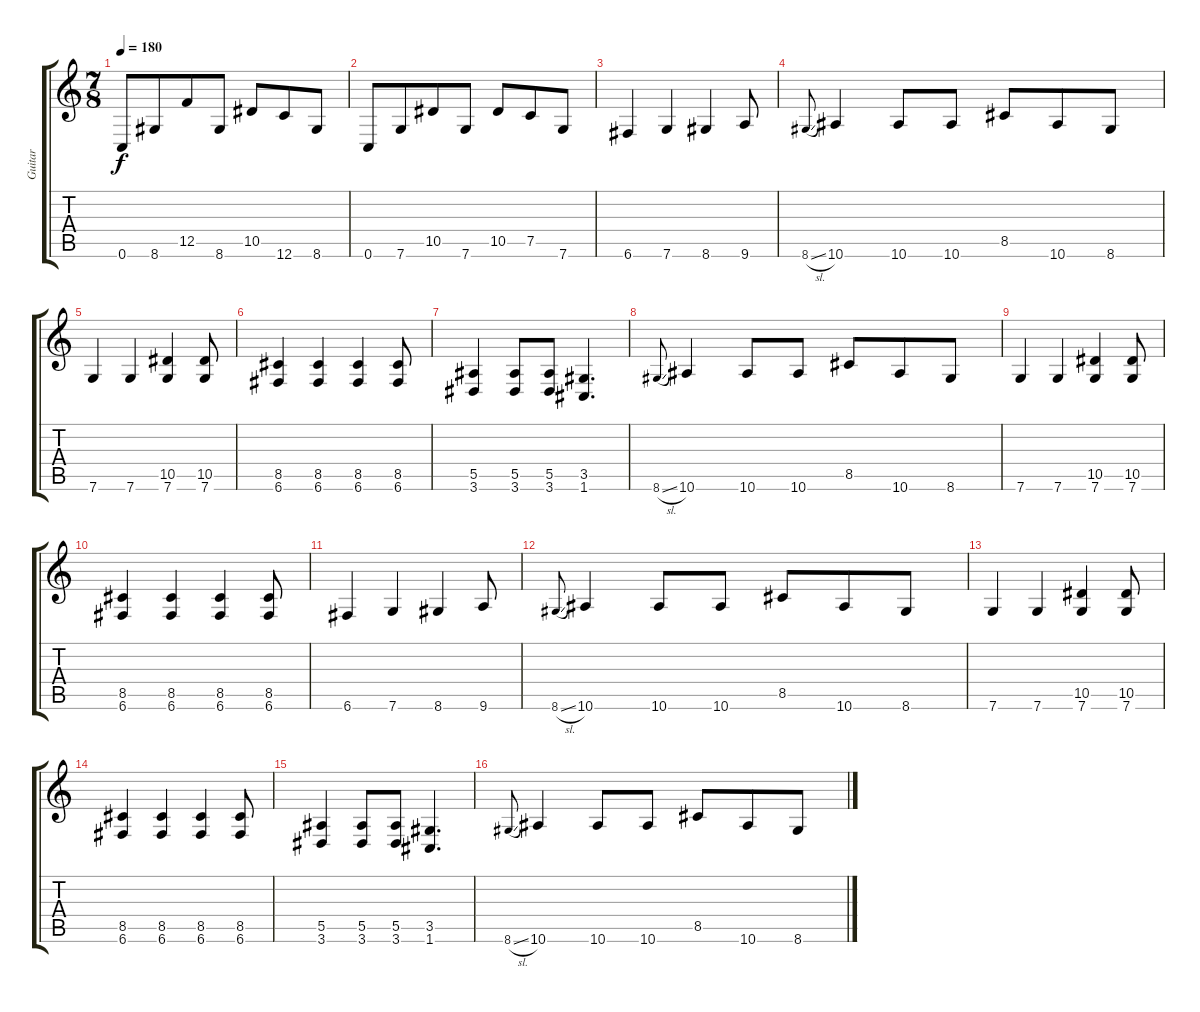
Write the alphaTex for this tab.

\track ("Guitar" "Guitar") {instrument distortionguitar}
\staff {score tabs}
\tuning (C4 G3 Eb3 Bb2 F2 C2) {hide}
\ts (7 8)
\tempo 180
\clef g2
\ks c
0.6.8{dy f} 8.6.8 12.5.8 8.6.8 10.5.8 12.6.8 8.6.8 |
0.6.8 7.6.8 10.5.8 7.6.8 10.5.8 7.5.8 7.6.8 |
6.6.4 7.6.4 8.6.4 9.6.8 |
8.6{sl}.8{gr onbeat} 10.6.4 10.6.8 10.6.8 8.5.8 10.6.8 8.6.8 |
7.6.4 7.6.4 (10.5 7.6).4 (10.5 7.6).8 |
(8.5 6.6).4 (8.5 6.6).4 (8.5 6.6).4 (8.5 6.6).8 |
(5.5 3.6).4 (5.5 3.6).8 (5.5 3.6).8 (3.5 1.6).4{d} |
8.6{sl}.8{gr onbeat} 10.6.4 10.6.8 10.6.8 8.5.8 10.6.8 8.6.8 |
7.6.4 7.6.4 (10.5 7.6).4 (10.5 7.6).8 |
(8.5 6.6).4 (8.5 6.6).4 (8.5 6.6).4 (8.5 6.6).8 |
6.6.4 7.6.4 8.6.4 9.6.8 |
8.6{sl}.8{gr onbeat} 10.6.4 10.6.8 10.6.8 8.5.8 10.6.8 8.6.8 |
7.6.4 7.6.4 (10.5 7.6).4 (10.5 7.6).8 |
(8.5 6.6).4 (8.5 6.6).4 (8.5 6.6).4 (8.5 6.6).8 |
(5.5 3.6).4 (5.5 3.6).8 (5.5 3.6).8 (3.5 1.6).4{d} |
8.6{sl}.8{gr onbeat} 10.6.4 10.6.8 10.6.8 8.5.8 10.6.8 8.6.8
